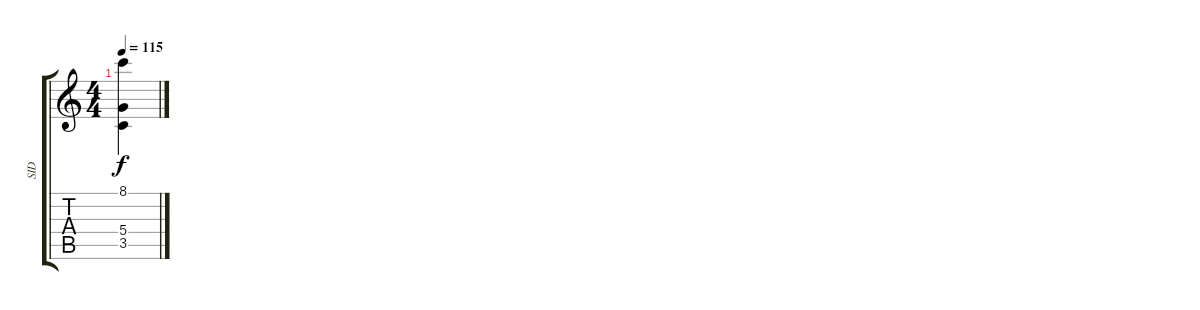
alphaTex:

\track ("SID" "SID") {instrument distortionguitar}
\staff {score tabs}
\tuning (E4 B3 G3 D3 A2 E2) {hide}
\ts (4 4)
\tempo 115
\clef g2
\ks c
(8.1 5.4 3.5).4{dy f}
